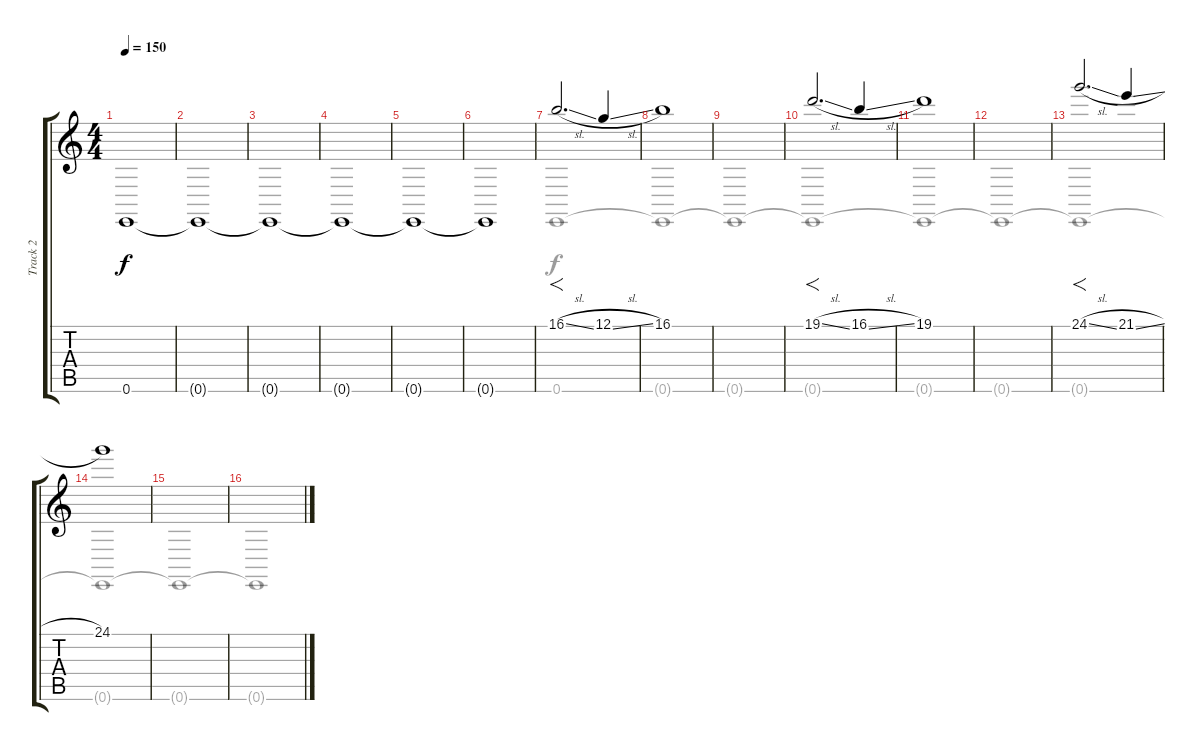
\track ("Track 2" "Track 2") {instrument stringensemble1}
\staff {score tabs}
\tuning (G4 B3 G3 D3 A2 E2) {hide}
\voice
\ts (4 4)
\tempo 150
\clef g2
\ks c
0.6{t}.1{dy f} |
0.6{t}.1 |
0.6{t}.1 |
0.6{t}.1 |
0.6{t}.1 |
0.6{t}.1 |
16.1{sl}.2{f d} 12.1{sl}.4 |
16.1.1 |
|
19.1{sl}.2{f d} 16.1{sl}.4 |
19.1.1 |
|
24.1{sl}.2{f d} 21.1{sl}.4 |
24.1.1 |
|
\voice
\clef g2
\ottava regular
\simile none
\ks c
|
|
|
|
|
|
0.6.1 |
0.6{t}.1 |
0.6{t}.1 |
0.6{t}.1 |
0.6{t}.1 |
0.6{t}.1 |
0.6{t}.1 |
0.6{t}.1 |
0.6{t}.1 |
0.6{t}.1
